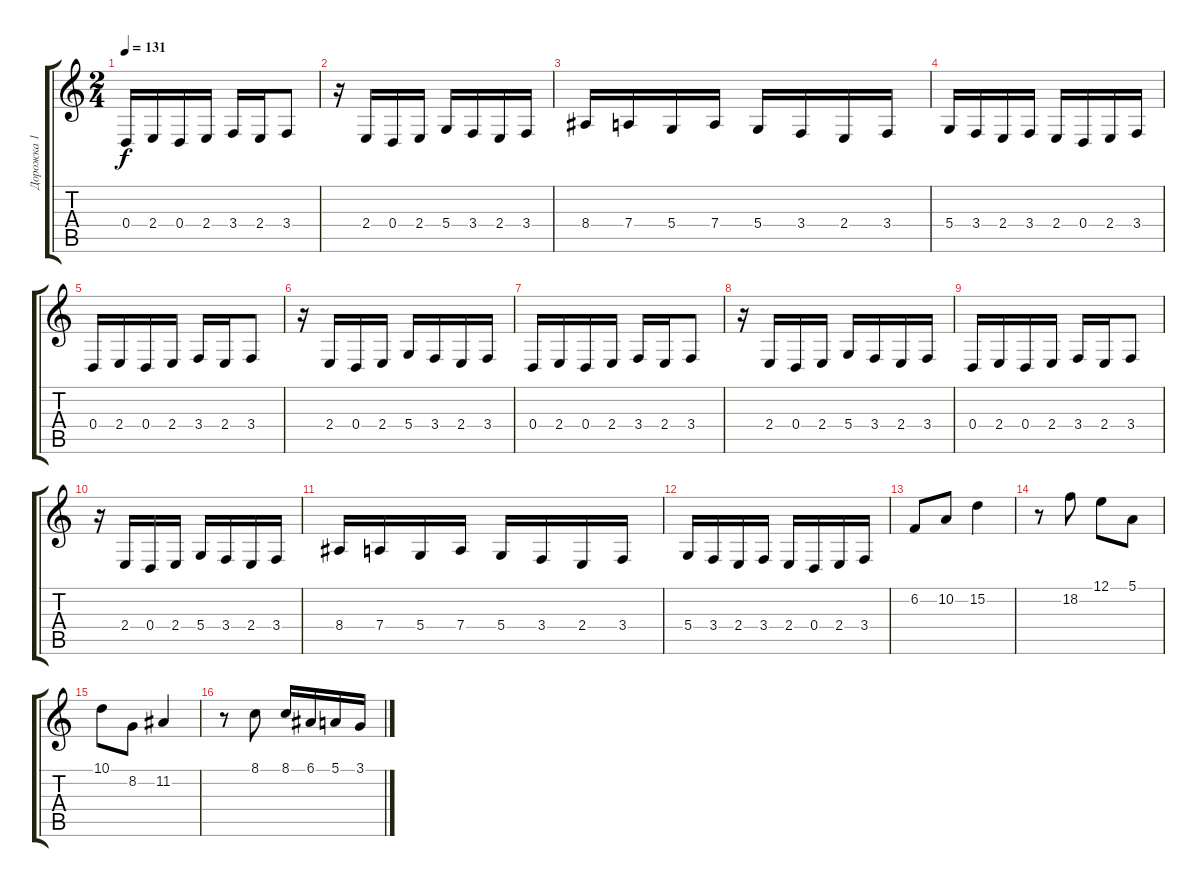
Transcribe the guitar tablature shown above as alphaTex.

\track ("Дорожка 1" "Дорожка 1") {instrument lead2sawtooth}
\staff {score tabs}
\tuning (E4 B3 G3 D3 A2 E2) {hide}
\ts (2 4)
\tempo 131
\clef g2
\ks c
0.4.16{dy f} 2.4.16 0.4.16 2.4.16 3.4.16 2.4.16 3.4.8 |
r.16 2.4.16 0.4.16 2.4.16 5.4.16 3.4.16 2.4.16 3.4.16 |
8.4.16 7.4.16 5.4.16 7.4.16 5.4.16 3.4.16 2.4.16 3.4.16 |
5.4.16 3.4.16 2.4.16 3.4.16 2.4.16 0.4.16 2.4.16 3.4.16 |
0.4.16{volume 13} 2.4.16 0.4.16 2.4.16 3.4.16 2.4.16 3.4.8 |
r.16 2.4.16 0.4.16 2.4.16 5.4.16 3.4.16 2.4.16 3.4.16 |
0.4.16 2.4.16 0.4.16 2.4.16 3.4.16 2.4.16 3.4.8 |
r.16 2.4.16 0.4.16 2.4.16 5.4.16 3.4.16 2.4.16 3.4.16 |
0.4.16 2.4.16 0.4.16 2.4.16 3.4.16 2.4.16 3.4.8 |
r.16 2.4.16 0.4.16 2.4.16 5.4.16 3.4.16 2.4.16 3.4.16 |
8.4.16 7.4.16 5.4.16 7.4.16 5.4.16 3.4.16 2.4.16 3.4.16 |
5.4.16 3.4.16 2.4.16 3.4.16 2.4.16 0.4.16 2.4.16 3.4.16 |
6.2.8{volume 15 instrument lead2sawtooth} 10.2.8 15.2.4 |
r.8 18.2.8 12.1.8 5.1.8 |
10.1.8 8.2.8 11.2.4 |
r.8 8.1.8 8.1.16 6.1.16 5.1.16 3.1.16
